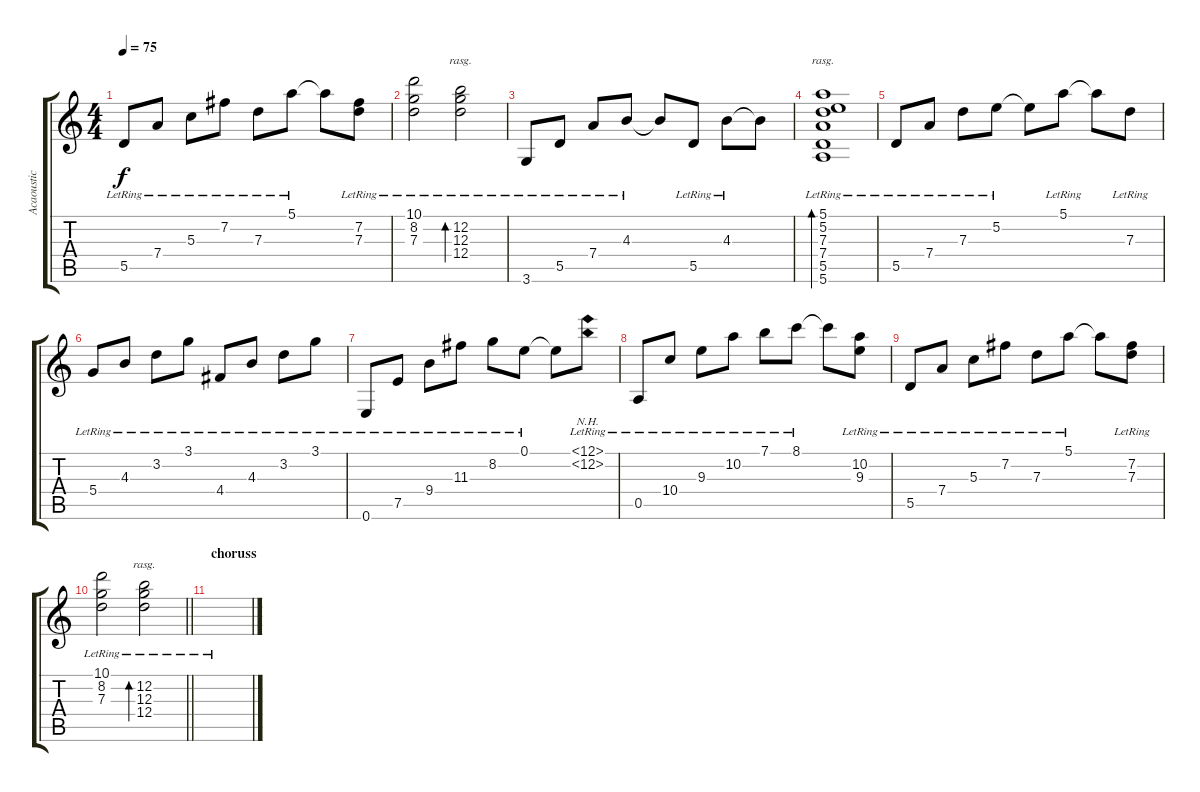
\track ("Acaoustic Guitar" "Acaoustic ") {instrument acousticguitarsteel}
\staff {score tabs}
\tuning (E4 B3 G3 D3 A2 E2) {hide}
\ts (4 4)
\tempo 75
\clef g2
\ks c
5.5{lr}.8{dy f} 7.4{lr}.8 5.3{lr}.8 7.2{lr}.8 7.3{lr}.8 5.1{lr}.8 5.1{t}.8 (7.2{lr} 7.3{lr}).8 |
(10.1{lr} 8.2{lr} 7.3{lr}).2 (12.2{lr} 12.3{lr} 12.4{lr}).2{bd 60 rasg ii} |
3.6{lr}.8 5.5{lr}.8 7.4{lr}.8 4.3{lr}.8 4.3{t}.8 5.5{lr}.8 4.3{lr}.8 4.3{t}.8 |
(5.1{lr} 5.2{lr} 7.3{lr} 7.4{lr} 5.5{lr} 5.6{lr}).1{bd 60 rasg ii} |
5.5{lr}.8 7.4{lr}.8 7.3{lr}.8 5.2{lr}.8 5.2{t}.8 5.1{lr}.8 5.1{t}.8 7.3{lr}.8 |
5.4{lr}.8 4.3{lr}.8 3.2{lr}.8 3.1{lr}.8 4.4{lr}.8 4.3{lr}.8 3.2{lr}.8 3.1{lr}.8 |
0.6{lr}.8 7.5{lr}.8 9.4{lr}.8 11.3{lr}.8 8.2{lr}.8 0.1{lr}.8 0.1{t}.8 (12.1{nh lr} 12.2{nh lr}).8 |
0.5{lr}.8 10.4{lr}.8 9.3{lr}.8 10.2{lr}.8 7.1{lr}.8 8.1{lr}.8 8.1{t}.8 (10.2{lr} 9.3{lr}).8 |
5.5{lr}.8 7.4{lr}.8 5.3{lr}.8 7.2{lr}.8 7.3{lr}.8 5.1{lr}.8 5.1{t}.8 (7.2{lr} 7.3{lr}).8 |
\barLineRight lightlight
(10.1{lr} 8.2{lr} 7.3{lr}).2 (12.2{lr} 12.3{lr} 12.4{lr}).2{bd 60 rasg ii} |
\section ("" "choruss")
